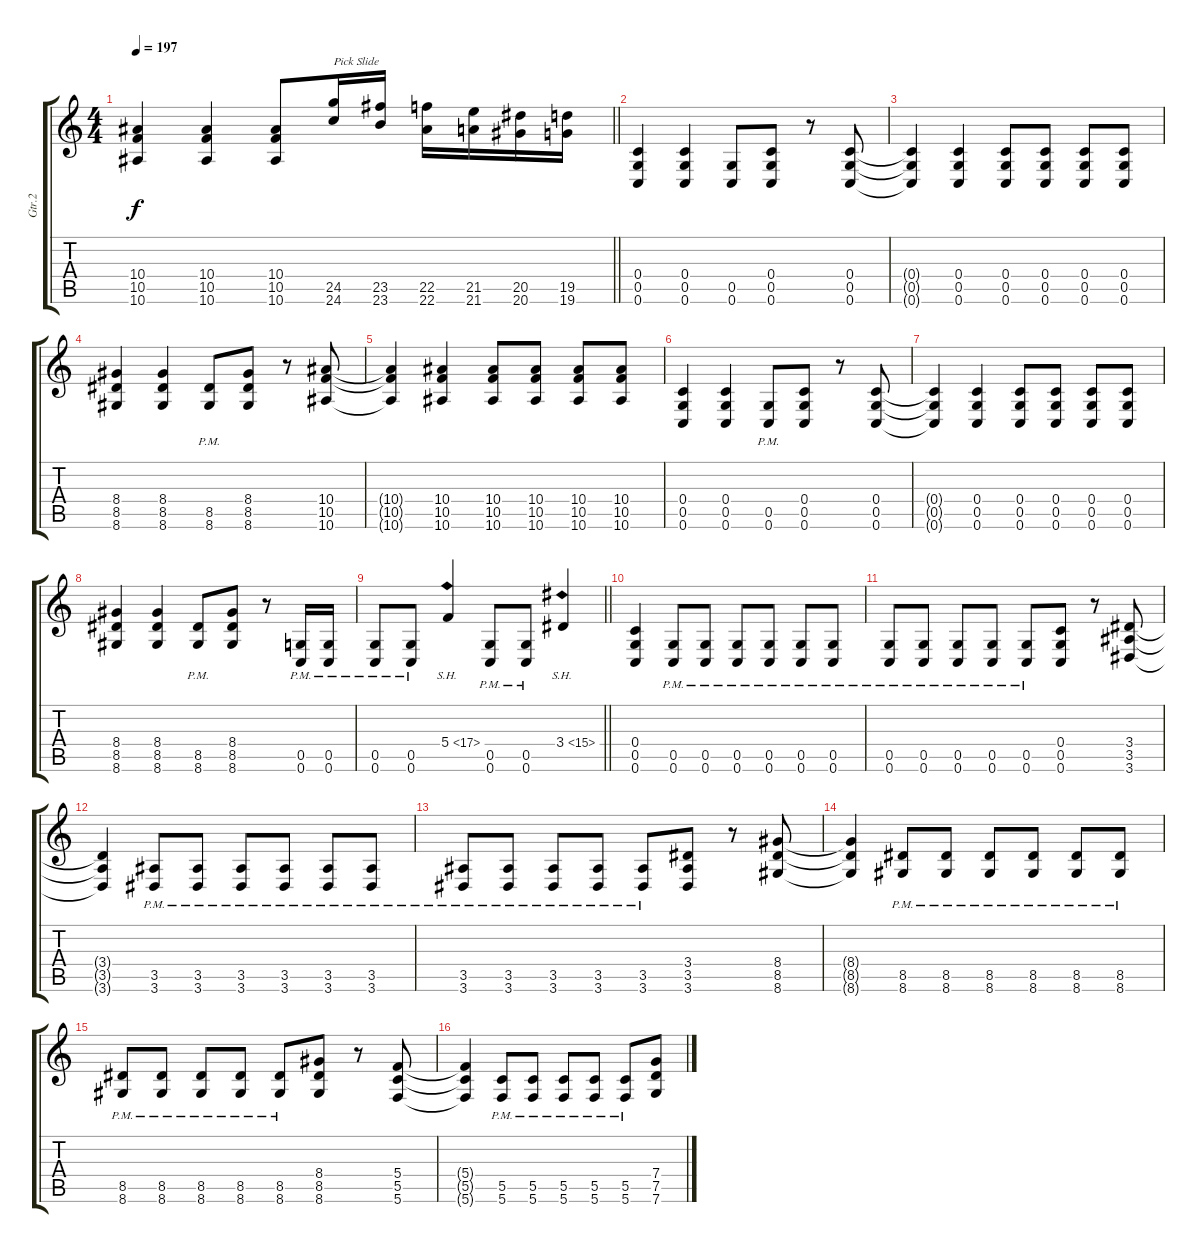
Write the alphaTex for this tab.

\track ("Gtr.2" "Gtr.2") {instrument distortionguitar}
\staff {score tabs}
\tuning (D4 A3 F3 C3 G2 C2) {hide}
\ts (4 4)
\tempo 197
\clef g2
\barLineRight lightlight
\ks c
(10.4{t} 10.5{t} 10.6{t}).4{dy f} (10.4 10.5 10.6).4 (10.4 10.5 10.6).8 (24.5 24.6).16{txt "Pick Slide"} (23.5 23.6).16 (22.5 22.6).16 (21.5 21.6).16 (20.5 20.6).16 (19.5 19.6).16 |
(0.4 0.5 0.6).4 (0.4 0.5 0.6).4 (0.5 0.6).8 (0.4 0.5 0.6).8 r.8 (0.4 0.5 0.6).8 |
(0.4{t} 0.5{t} 0.6{t}).4 (0.4 0.5 0.6).4 (0.4 0.5 0.6).8 (0.4 0.5 0.6).8 (0.4 0.5 0.6).8 (0.4 0.5 0.6).8 |
(8.4 8.5 8.6).4 (8.4 8.5 8.6).4 (8.5{pm} 8.6{pm}).8 (8.4 8.5 8.6).8 r.8 (10.4 10.5 10.6).8 |
(10.4{t} 10.5{t} 10.6{t}).4 (10.4 10.5 10.6).4 (10.4 10.5 10.6).8 (10.4 10.5 10.6).8 (10.4 10.5 10.6).8 (10.4 10.5 10.6).8 |
(0.4 0.5 0.6).4 (0.4 0.5 0.6).4 (0.5{pm} 0.6{pm}).8 (0.4 0.5 0.6).8 r.8 (0.4 0.5 0.6).8 |
(0.4{t} 0.5{t} 0.6{t}).4 (0.4 0.5 0.6).4 (0.4 0.5 0.6).8 (0.4 0.5 0.6).8 (0.4 0.5 0.6).8 (0.4 0.5 0.6).8 |
(8.4 8.5 8.6).4 (8.4 8.5 8.6).4 (8.5{pm} 8.6{pm}).8 (8.4 8.5 8.6).8 r.8 (0.5{pm} 0.6{pm}).16{volume 15} (0.5{pm} 0.6{pm}).16 |
\barLineRight lightlight
(0.5{pm} 0.6{pm}).8 (0.5{pm} 0.6{pm}).8 5.4{sh 12}.4 (0.5{pm} 0.6{pm}).8 (0.5{pm} 0.6{pm}).8 3.4{sh 12}.4 |
(0.4 0.5 0.6).4 (0.5{pm} 0.6{pm}).8 (0.5{pm} 0.6{pm}).8 (0.5{pm} 0.6{pm}).8 (0.5{pm} 0.6{pm}).8 (0.5{pm} 0.6{pm}).8 (0.5{pm} 0.6{pm}).8 |
(0.5{pm} 0.6{pm}).8 (0.5{pm} 0.6{pm}).8 (0.5{pm} 0.6{pm}).8 (0.5{pm} 0.6{pm}).8 (0.5{pm} 0.6{pm}).8 (0.4 0.5 0.6).8 r.8 (3.4 3.5 3.6).8 |
(3.4{t} 3.5{t} 3.6{t}).4 (3.5{pm} 3.6{pm}).8 (3.5{pm} 3.6{pm}).8 (3.5{pm} 3.6{pm}).8 (3.5{pm} 3.6{pm}).8 (3.5{pm} 3.6{pm}).8 (3.5{pm} 3.6{pm}).8 |
(3.5{pm} 3.6{pm}).8 (3.5{pm} 3.6{pm}).8 (3.5{pm} 3.6{pm}).8 (3.5{pm} 3.6{pm}).8 (3.5{pm} 3.6{pm}).8 (3.4 3.5 3.6).8 r.8 (8.4 8.5 8.6).8 |
(8.4{t} 8.5{t} 8.6{t}).4 (8.5{pm} 8.6{pm}).8 (8.5{pm} 8.6{pm}).8 (8.5{pm} 8.6{pm}).8 (8.5{pm} 8.6{pm}).8 (8.5{pm} 8.6{pm}).8 (8.5{pm} 8.6{pm}).8 |
(8.5{pm} 8.6{pm}).8 (8.5{pm} 8.6{pm}).8 (8.5{pm} 8.6{pm}).8 (8.5{pm} 8.6{pm}).8 (8.5{pm} 8.6{pm}).8 (8.4 8.5 8.6).8 r.8 (5.4 5.5 5.6).8 |
(5.4{t} 5.5{t} 5.6{t}).4 (5.5{pm} 5.6{pm}).8 (5.5{pm} 5.6{pm}).8 (5.5{pm} 5.6{pm}).8 (5.5{pm} 5.6{pm}).8 (5.5{pm} 5.6{pm}).8 (7.4 7.5 7.6).8
